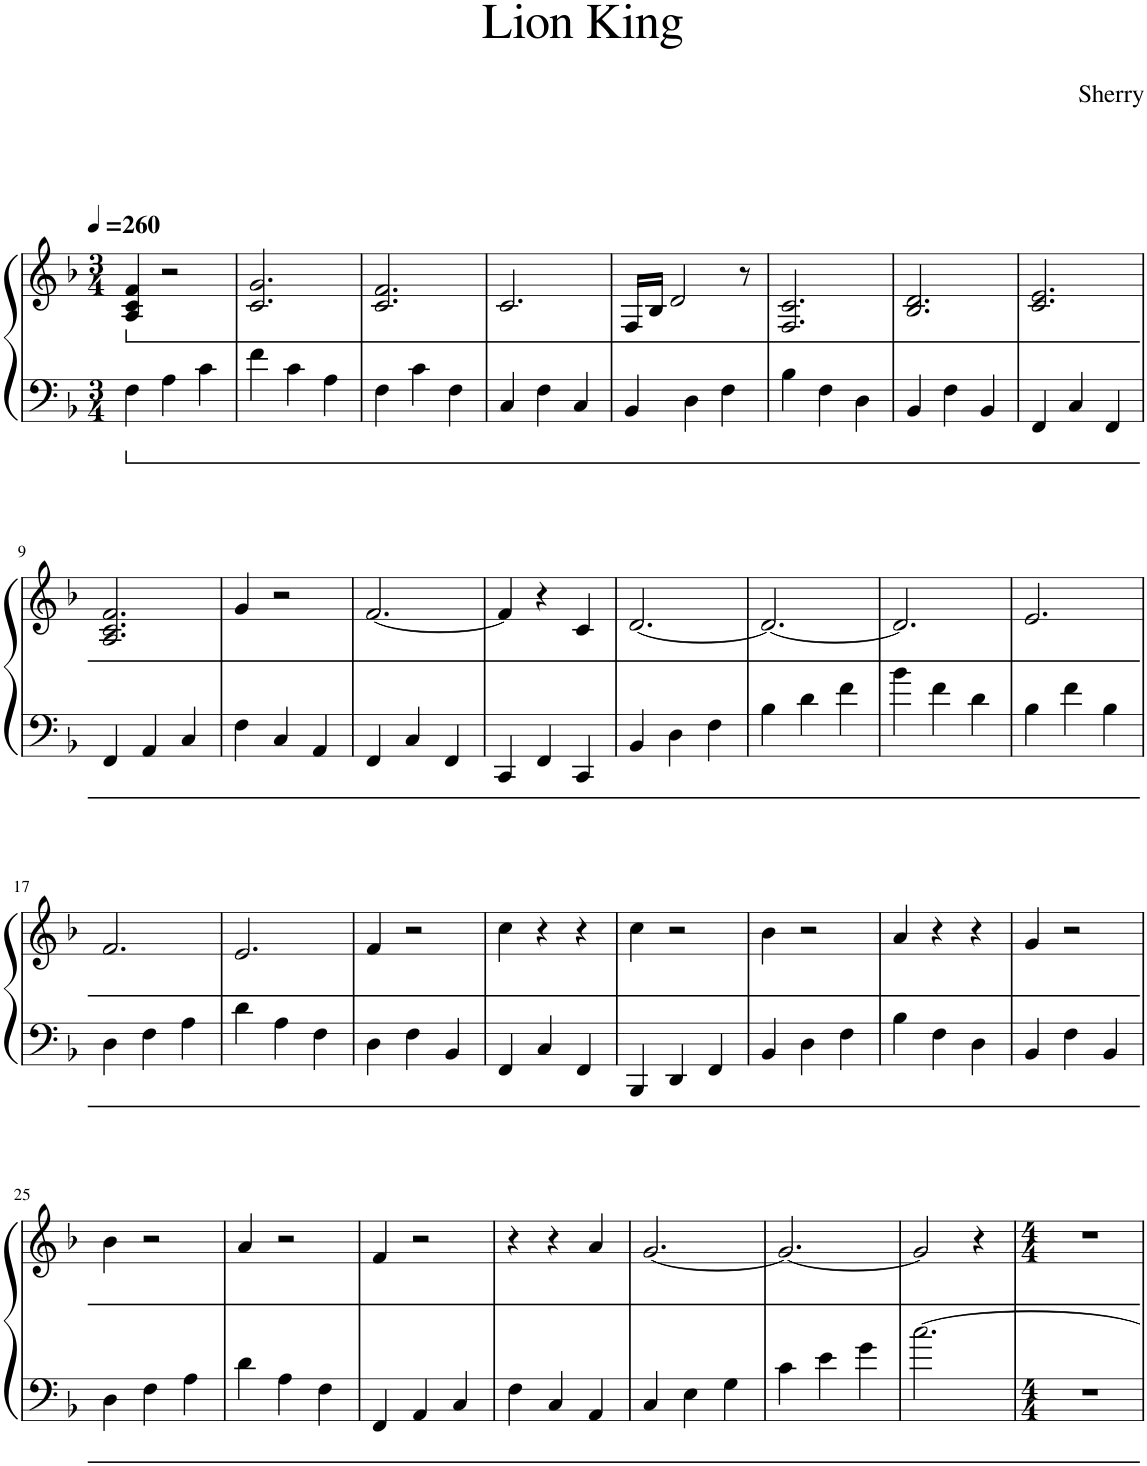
**kern	**kern
*part1	*part1
*staff2	*staff1
*I"Piano	*
*I'Pno.	*
*clefF4	*clefG2
*k[b-]	*k[b-]
*M3/4	*M3/4
*MM260	*MM260
=1	=1
4F\	4A/ 4c/ 4f/
4A\	2r
4c\	.
=2	=2
4f\	2.c/ 2.g/
4c\	.
4A\	.
=3	=3
4F\	2.c/ 2.f/
4c\	.
4F\	.
=4	=4
4C/	2.c/
4F\	.
4C/	.
=5	=5
4BB-/	16F/LL
.	16B-/JJ
.	2d/
4D\	.
4F\	.
.	8r
=6	=6
4B-\	2.F/ 2.c/
4F\	.
4D\	.
=7	=7
4BB-/	2.B-/ 2.d/
4F\	.
4BB-/	.
=8	=8
4FF/	2.c/ 2.e/
4C/	.
4FF/	.
!!LO:LB:g=z
=9	=9
4FF/	2.A/ 2.c/ 2.f/
4AA/	.
4C/	.
=10	=10
4F\	4g/
4C/	2r
4AA/	.
=11	=11
4FF/	[2.f/
4C/	.
4FF/	.
=12	=12
4CC/	4f/]
4FF/	4r
4CC/	4c/
=13	=13
4BB-/	[2.d/
4D\	.
4F\	.
=14	=14
4B-\	2.d/_
4d\	.
4f\	.
=15	=15
4b-\	2.d/]
4f\	.
4d\	.
=16	=16
4B-\	2.e/
4f\	.
4B-\	.
!!LO:LB:g=z
=17	=17
4D\	2.f/
4F\	.
4A\	.
=18	=18
4d\	2.e/
4A\	.
4F\	.
=19	=19
4D\	4f/
4F\	2r
4BB-/	.
=20	=20
4FF/	4cc\
4C/	4r
4FF/	4r
=21	=21
4BBB-/	4cc\
4DD/	2r
4FF/	.
=22	=22
4BB-/	4b-\
4D\	2r
4F\	.
=23	=23
4B-\	4a/
4F\	4r
4D\	4r
=24	=24
4BB-/	4g/
4F\	2r
4BB-/	.
!!LO:LB:g=z
=25	=25
4D\	4b-\
4F\	2r
4A\	.
=26	=26
4d\	4a/
4A\	2r
4F\	.
=27	=27
4FF/	4f/
4AA/	2r
4C/	.
=28	=28
4F\	4r
4C/	4r
4AA/	4a/
=29	=29
4C/	[2.g/
4E\	.
4G\	.
=30	=30
4c\	2.g/_
4e\	.
4g\	.
=31	=31
[2.cc\	2g/]
.	4r
=32	=32
*M4/4	*M4/4
1r	1r
=	=
*-	*-
